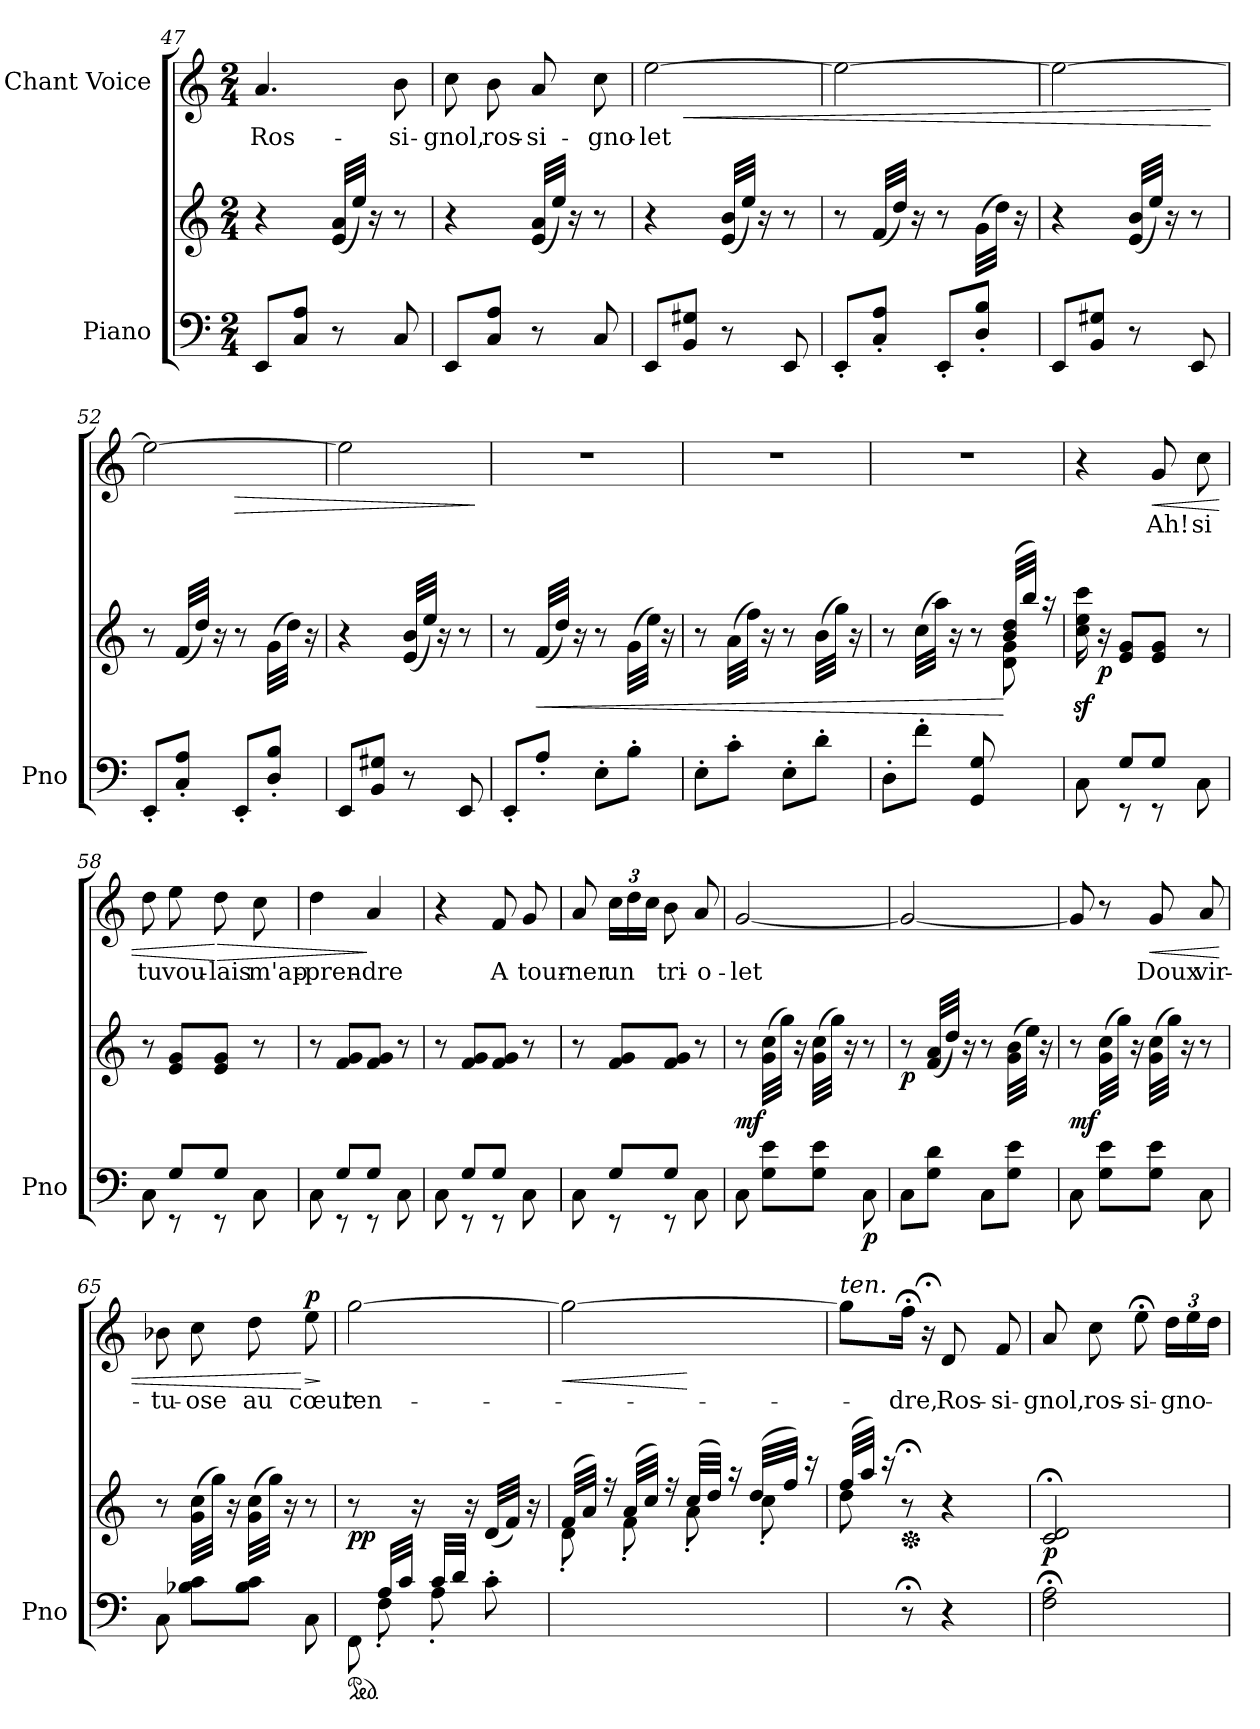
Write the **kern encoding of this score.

**kern	**kern	**dynam	**kern	**text	**dynam
*part2	*part2	*part2	*part1	*part1	*part1
*staff3	*staff2	*staff2/3	*staff1	*staff1	*staff1
*I"Piano	*	*	*I"Chant Voice	*	*
*I'Pno	*	*	*	*	*
!!LO:PB:g=z
*clefF4	*clefG2	*	*clefG2	*	*
*k[]	*k[]	*	*k[]	*	*
*M2/4	*M2/4	*	*M2/4	*	*
=47	=47	=47	=47	=47	=47
!	!	!	!	!LO:LY:b	!
8EE/L	4r	.	4.a/	Ros-	.
8C/ 8A/J	.	.	.	.	.
8r	(<32e/ 32a/LLL	.	.	.	.
.	32ee/JJJ)	.	.	.	.
.	16r	.	.	.	.
!	!	!	!	!LO:LY:b	!
8C/	8r	.	8b\	-si-	.
=48	=48	=48	=48	=48	=48
!	!	!	!	!LO:LY:b	!
8EE/L	4r	.	8cc\	-gnol,	.
!	!	!	!	!LO:LY:b	!
8C/ 8A/J	.	.	8b\	ros-	.
!	!	!	!	!LO:LY:b	!
8r	(<32e/ 32a/LLL	.	8a/	-si-	.
.	32ee/JJJ)	.	.	.	.
.	16r	.	.	.	.
!	!	!	!	!LO:LY:b	!
8C/	8r	.	8cc\	-gno-	.
=49	=49	=49	=49	=49	=49
!	!	!	!	!LO:LY:b	!
*	*	*	*^	*	*
8EE/L	4r	.	[2ee\	8rgyy	-let	.
!	!	!	!	!	!	!LO:HP:b
8BB/ 8G#X/J	.	.	.	8ryy	.	<
8r	(<32e/ 32b/LLL	.	.	4ryy	.	.
.	32ee/JJJ)	.	.	.	.	.
.	16r	.	.	.	.	.
8EE/	8r	.	.	.	.	.
*	*	*	*v	*v	*	*
=50	=50	=50	=50	=50	=50
8EE'/L	8r	.	2ee\_	.	.
8C/' 8A/'J	(<32f/LLL	.	.	.	.
.	32dd/JJJ)	.	.	.	.
.	16r	.	.	.	.
8EE'/L	8r	.	.	.	.
8D/' 8B/'J	(>32g\LLL	.	.	.	.
.	32dd\JJJ)	.	.	.	.
.	16r	.	.	.	.
=51	=51	=51	=51	=51	=51
8EE/L	4r	.	2ee\_	.	.
8BB/ 8G#X/J	.	.	.	.	.
8r	(<32e/ 32b/LLL	.	.	.	.
.	32ee/JJJ)	.	.	.	.
.	16r	.	.	.	.
8EE/	8r	.	.	.	.
.	.	.	.	.	[
!!LO:LB:g=z
=52	=52	=52	=52	=52	=52
*	*	*	*^	*	*
8EE'/L	8r	.	2ee\_	4rgyy	.	.
8C/' 8A/'J	(<32f/LLL	.	.	.	.	.
.	32dd/JJJ)	.	.	.	.	.
.	16r	.	.	.	.	.
!	!	!	!	!	!	!LO:HP:b
8EE'/L	8r	.	.	4ryy	.	>
8D/' 8B/'J	(>32g\LLL	.	.	.	.	.
.	32dd\JJJ)	.	.	.	.	.
.	16r	.	.	.	.	.
*	*	*	*v	*v	*	*
=53	=53	=53	=53	=53	=53
8EE/L	4r	.	2ee\]	.	.
8BB/ 8G#X/J	.	.	.	.	.
8r	(<32e/ 32b/LLL	.	.	.	.
.	32ee/JJJ)	.	.	.	.
.	16r	.	.	.	.
8EE/	8r	.	.	.	.
.	.	.	.	.	]
=54	=54	=54	=54	=54	=54
8EE'/L	8r	.	2r	.	.
!	!	!LO:HP:b	!	!	!
8A'/J	(<32f/LLL	<	.	.	.
.	32dd/JJJ)	.	.	.	.
.	16r	.	.	.	.
8E'\L	8r	.	.	.	.
8B'\J	(>32g\LLL	.	.	.	.
.	32ee\JJJ)	.	.	.	.
.	16r	.	.	.	.
=55	=55	=55	=55	=55	=55
8E'\L	8r	.	2r	.	.
8c'\J	(>32a\LLL	.	.	.	.
.	32ff\JJJ)	.	.	.	.
.	16r	.	.	.	.
8E'\L	8r	.	.	.	.
8d'\J	(>32b\LLL	.	.	.	.
.	32gg\JJJ)	.	.	.	.
.	16r	.	.	.	.
=56	=56	=56	=56	=56	=56
*	*^	*	*	*	*
8D'\L	8r	4.ryy	.	2r	.	.
8f'\J	(>32cc\LLL	.	.	.	.	.
.	32aa\JJJ)	.	.	.	.	.
.	16r	.	.	.	.	.
8GG/ 8G/	8r	.	.	.	.	.
8ryy	(<32b/ 32dd/LLL	8d\ 8g\	[	.	.	.
.	32bb/JJJ)	.	.	.	.	.
.	16raa	.	.	.	.	.
*	*v	*v	*	*	*	*
!!LO:LB:g=z
=57	=57	=57	=57	=57	=57
*^	*	*	*	*	*
8C\	8ryy	16cc\z< 16ee\z< 16ccc\z<	.	4r	.	.
!	!	!	!LO:DY:b	!	!	!
.	.	16r	p	.	.	.
8rEE	8G/L	8e/ 8g/L	.	.	.	.
!	!	!	!	!	!LO:LY:b	!LO:HP:b
8rEE	8G/J	8e/ 8g/J	.	8g/	Ah!	<
!	!	!	!	!	!LO:LY:b	!
8C\	8ryy	8r	.	8cc\	si	.
=58	=58	=58	=58	=58	=58	=58
!	!	!	!	!	!LO:LY:b	!
8C\	8ryy	8r	.	8dd\	tu	.
!	!	!	!	!	!LO:LY:b	!
8rEE	8G/L	8e/ 8g/L	.	8ee\	vou-	.
!	!	!	!	!	!LO:LY:b	!LO:HP:n=1:b
8rEE	8G/J	8e/ 8g/J	.	8dd\	-lais	[ >
!	!	!	!	!	!LO:LY:b	!
8C\	8ryy	8r	.	8cc\	m'ap-	.
=59	=59	=59	=59	=59	=59	=59
!	!	!	!	!	!LO:LY:b	!
8C\	8ryy	8r	.	4dd\	-pren-	.
8rEE	8G/L	8f/ 8g/L	.	.	.	.
!	!	!	!	!	!LO:LY:b	!
8rEE	8G/J	8f/ 8g/J	.	4a/	-dre	]
8C\	8ryy	8r	.	.	.	.
=60	=60	=60	=60	=60	=60	=60
8C\	8ryy	8r	.	4r	.	.
8rEE	8G/L	8f/ 8g/L	.	.	.	.
!	!	!	!	!	!LO:LY:b	!
8rEE	8G/J	8f/ 8g/J	.	8f/	A	.
!	!	!	!	!	!LO:LY:b	!
8C\	8ryy	8r	.	8g/	tour-	.
=61	=61	=61	=61	=61	=61	=61
!	!	!	!	!	!LO:LY:b	!
8C\	8ryy	8r	.	8a/	-ner	.
!	!	!	!	!	!LO:LY:b	!
8rEE	8G/L	8f/ 8g/L	.	24cc\LL	un	.
.	.	.	.	24dd\	.	.
.	.	.	.	24cc\JJ	.	.
!	!	!	!	!	!LO:LY:b	!
8rEE	8G/J	8f/ 8g/J	.	8b\	tri-	.
!	!	!	!	!	!LO:LY:b	!
8C\	8ryy	8r	.	8a/	-o-	.
=62	=62	=62	=62	=62	=62	=62
!	!	!	!LO:DY:b	!	!LO:LY:b	!
*v	*v	*	*	*	*	*
8C\	8r	mf	[2g/	-let	.
8G\ 8e\L	(>32g\ 32cc\LLL	.	.	.	.
.	32gg\JJJ)	.	.	.	.
.	16r	.	.	.	.
8G\ 8e\J	(>32g\ 32cc\LLL	.	.	.	.
.	32gg\JJJ)	.	.	.	.
.	16r	.	.	.	.
!	!	!LO:DY:b=2	!	!	!
8C\	8r	p	.	.	.
!!LO:LB:g=z
=63	=63	=63	=63	=63	=63
!	!	!LO:DY:b	!	!	!
8C\L	8r	p	2g/_	.	.
8G\ 8d\J	(<32f/ 32a/LLL	.	.	.	.
.	32dd/JJJ)	.	.	.	.
.	16r	.	.	.	.
8C\L	8r	.	.	.	.
8G\ 8e\J	(>32g\ 32b\LLL	.	.	.	.
.	32ee\JJJ)	.	.	.	.
.	16r	.	.	.	.
=64	=64	=64	=64	=64	=64
!	!	!LO:DY:b	!	!	!
8C\	8r	mf	8g/]	.	.
8G\ 8e\L	(>32g\ 32cc\LLL	.	8r	.	.
.	32gg\JJJ)	.	.	.	.
.	16r	.	.	.	.
!	!	!	!	!LO:LY:b	!LO:HP:b
8G\ 8e\J	(>32g\ 32cc\LLL	.	8g/	Doux	<
.	32gg\JJJ)	.	.	.	.
.	16r	.	.	.	.
!	!	!	!	!LO:LY:b	!
8C\	8r	.	8a/	vir-	.
=65	=65	=65	=65	=65	=65
!	!	!	!	!LO:LY:b	!
8C\	8r	.	8b-X\	-tu-	.
!	!	!	!	!LO:LY:b	!
8B-X\ 8c\L	(>32g\ 32cc\LLL	.	8cc\	-ose	.
.	32gg\JJJ)	.	.	.	.
.	16r	.	.	.	.
!	!	!	!	!LO:LY:b	!
8B-\ 8c\J	(>32g\ 32cc\LLL	.	8dd\	au	.
.	32gg\JJJ)	.	.	.	.
.	16r	.	.	.	.
!	!	!	!	!LO:LY:b	!LO:HP:n=1:b
!	!	!	!	!	!LO:DY:n=1:a
8C\	8r	.	8ee\	cœur	[ > p
.	.	.	.	.	]
=66	=66	=66	=66	=66	=66
*^	*	*	*	*	*
*ped	*	*	*	*	*	*
!	!	!	!LO:DY:b	!	!LO:LY:b	!
8ryy	8FF\	8r	pp	[2gg\	ten-	.
32A/LLL	8F'\	16ryy	.	.	.	.
32c/JJJ	.	.	.	.	.	.
16ryy	.	16r	.	.	.	.
32c/LLL	8A'\	16ryy	.	.	.	.
32d/JJJ	.	.	.	.	.	.
8.ryy	.	16r	.	.	.	.
.	8c'\	(>32d/LLL	.	.	.	.
.	.	32f/JJJ)	.	.	.	.
.	.	16r	.	.	.	.
*v	*v	*	*	*	*	*
=67	=67	=67	=67	=67	=67
*	*^	*	*	*	*
!	!	!	!	!	!	!LO:HP:b
*	*	*	*	*^	*	*
2ryy	(>32f/LLL	8d'\	.	2gg\_	4ryy	.	<
.	32a/JJJ)	.	.	.	.	.	.
.	16r	.	.	.	.	.	.
.	(>32a/LLL	8f'\	.	.	.	.	.
.	32cc/JJJ)	.	.	.	.	.	.
.	16r	.	.	.	.	.	.
.	(>32cc/LLL	8a'\	.	.	4ryy	.	[
.	32dd/JJJ)	.	.	.	.	.	.
.	16r	.	.	.	.	.	.
.	(>32dd/LLL	8cc'\	.	.	.	.	.
.	32ff/JJJ)	.	.	.	.	.	.
.	16r	.	.	.	.	.	.
*	*	*	*	*v	*v	*	*
!!LO:PB:g=z
=68	=68	=68	=68	=68	=68	=68
*	*	*	*	*MM90	*	*
!	!	!	!	!LO:TX:a:i:t=ten.	!	!
8ryy	(>32ff/LLL	8dd\	.	8gg\L]	.	.
.	32aa/JJJ)	.	.	.	.	.
.	16r	.	.	.	.	.
*	*Xped	*	*	*	*	*
!	!	!	!	!	!LO:LY:b	!
8r;<	8r;<	4.ryy	.	16ff;<\Jk	-dre,	.
.	.	.	.	16r;<	.	.
!	!	!	!	!	!LO:LY:b	!
4r	4r	.	.	8d/	Ros-	.
!	!	!	!	!	!LO:LY:b	!
.	.	.	.	8f/	-si-	.
*	*v	*v	*	*	*	*
=69	=69	=69	=69	=69	=69
!	!	!LO:DY:b	!	!LO:LY:b	!
2F\;< 2A\;<	2c/;< 2d/;<	p	8a/	-gnol,	.
!	!	!	!	!LO:LY:b	!
.	.	.	8cc\	ros-	.
!	!	!	!	!LO:LY:b	!
.	.	.	8ee;<\	-si-	.
!	!	!	!	!LO:LY:b	!
.	.	.	24dd\LL	-gno-	.
.	.	.	24ee\	.	.
.	.	.	24dd\JJ	.	.
=	=	=	=	=	=
*-	*-	*-	*-	*-	*-
